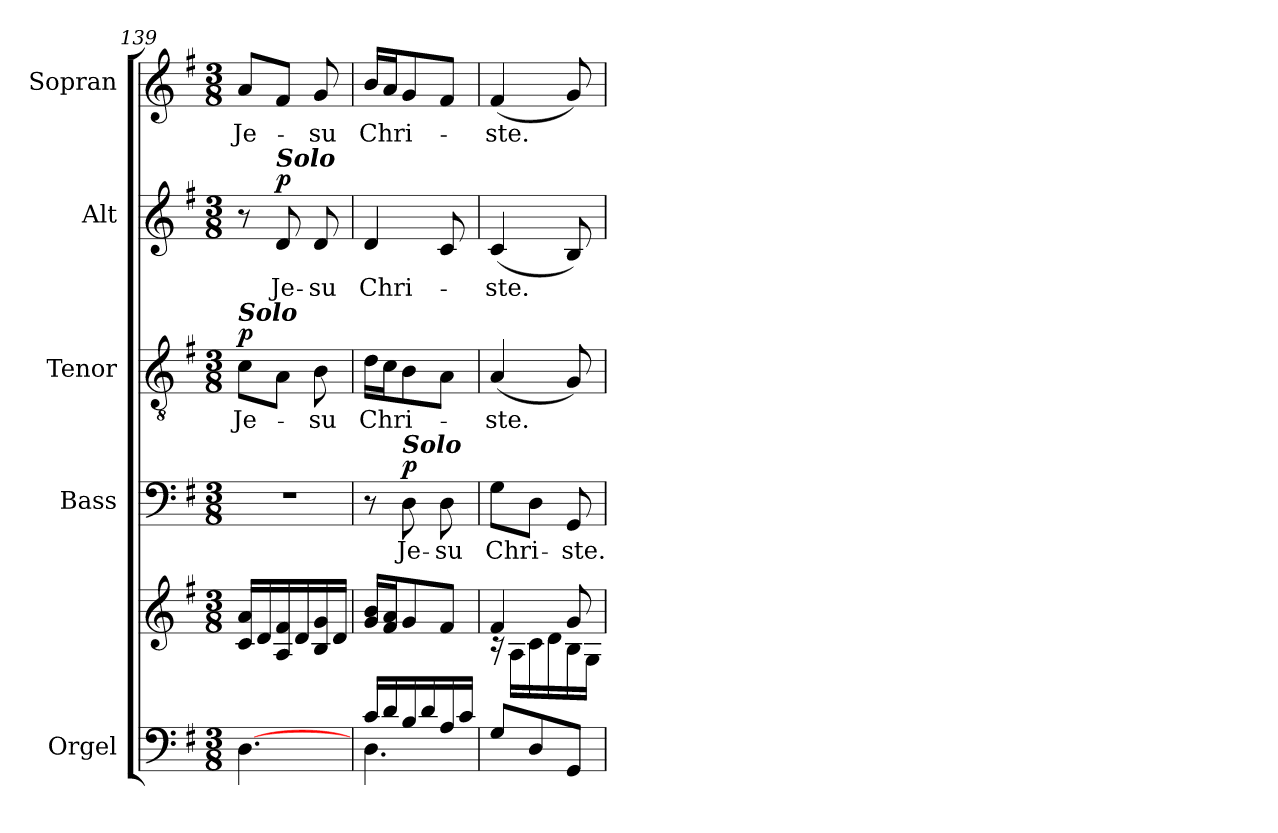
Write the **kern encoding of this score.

**kern	**kern	**kern	**text	**dynam	**kern	**text	**dynam	**kern	**text	**dynam	**kern	**text
*part5	*part5	*part4	*part4	*part4	*part3	*part3	*part3	*part2	*part2	*part2	*part1	*part1
*staff6	*staff5	*staff4	*staff4	*staff4	*staff3	*staff3	*staff3	*staff2	*staff2	*staff2	*staff1	*staff1
*I"Orgel	*	*I"Bass	*	*	*I"Tenor	*	*	*I"Alt	*	*	*I"Sopran	*
*I'Org.	*	*I'B.	*	*	*I'T.	*	*	*I'A.	*	*	*I'S.	*
*clefF4	*clefG2	*clefF4	*	*	*clefGv2	*	*	*clefG2	*	*	*clefG2	*
*k[f#]	*k[f#]	*k[f#]	*	*	*k[f#]	*	*	*k[f#]	*	*	*k[f#]	*
*G:	*G:	*G:	*	*	*G:	*	*	*G:	*	*	*G:	*
*M3/8	*M3/8	*M3/8	*	*	*M3/8	*	*	*M3/8	*	*	*M3/8	*
=139	=139	=139	=139	=139	=139	=139	=139	=139	=139	=139	=139	=139
!	!	!	!	!	!LO:TX:a:Bi:t=Solo	!	!	!	!	!	!	!
!	!	!	!	!	!	!LO:LY:b	!LO:DY:a	!	!	!	!	!LO:LY:b
[4.D\	16c/ 16a/LL	4.r	.	.	8c\L	Je-	p	8r	.	.	8a/L	Je-
.	16d/	.	.	.	.	.	.	.	.	.	.	.
!	!	!	!	!	!	!	!	!LO:TX:a:Bi:t=Solo	!	!	!	!
!	!	!	!	!	!	!	!	!	!LO:LY:b	!LO:DY:a	!	!
.	16A/ 16f#/	.	.	.	8A\J	.	.	8d/	Je-	p	8f#/J	.
.	16d/	.	.	.	.	.	.	.	.	.	.	.
!	!	!	!	!	!	!LO:LY:b	!	!	!LO:LY:b	!	!	!LO:LY:b
.	16B/ 16g/	.	.	.	8B\	-su	.	8d/	-su	.	8g/	-su
.	16d/JJ	.	.	.	.	.	.	.	.	.	.	.
=140	=140	=140	=140	=140	=140	=140	=140	=140	=140	=140	=140	=140
*^	*	*	*	*	*	*	*	*	*	*	*	*
!	!	!	!	!	!	!	!LO:LY:b	!	!	!LO:LY:b	!	!	!LO:LY:b
16c/LL	4.D\	16g/ 16b/LL	8r	.	.	16d\LL	Chri-	.	4d/	Chri-	.	16b/LL	Chri-
16d/	.	16f#/ 16a/J	.	.	.	16c\J	.	.	.	.	.	16a/J	.
!	!	!	!LO:TX:a:Bi:t=Solo	!	!	!	!	!	!	!	!	!	!
!	!	!	!	!LO:LY:b	!LO:DY:a	!	!	!	!	!	!	!	!
16B/	.	8g/	8D\	Je-	p	8B\	.	.	.	.	.	8g/	.
16d/	.	.	.	.	.	.	.	.	.	.	.	.	.
!	!	!	!	!LO:LY:b	!	!	!	!	!	!	!	!	!
16A/	.	8f#/J	8D\	-su	.	8A\J	.	.	8c/	.	.	8f#/J	.
16c/JJ	.	.	.	.	.	.	.	.	.	.	.	.	.
*v	*v	*	*	*	*	*	*	*	*	*	*	*	*
=141	=141	=141	=141	=141	=141	=141	=141	=141	=141	=141	=141	=141
*	*^	*	*	*	*	*	*	*	*	*	*	*
!	!	!	!	!LO:LY:b	!	!	!LO:LY:b	!	!	!LO:LY:b	!	!	!LO:LY:b
8G/L	4f#/	16rB	8G\L	Chri-	.	(<4A/	-ste.	.	(<4c/	-ste.	.	(<4f#/	-ste.
.	.	16A\LL	.	.	.	.	.	.	.	.	.	.	.
8D/	.	16c\	8D\J	.	.	.	.	.	.	.	.	.	.
.	.	16d\	.	.	.	.	.	.	.	.	.	.	.
!	!	!	!	!LO:LY:b	!	!	!	!	!	!	!	!	!
8GG/J	8g/	16B\	8GG/	-ste.	.	8G/)	.	.	8B/)	.	.	8g/)	.
.	.	16G\JJ	.	.	.	.	.	.	.	.	.	.	.
*	*v	*v	*	*	*	*	*	*	*	*	*	*	*
=	=	=	=	=	=	=	=	=	=	=	=	=
*-	*-	*-	*-	*-	*-	*-	*-	*-	*-	*-	*-	*-
